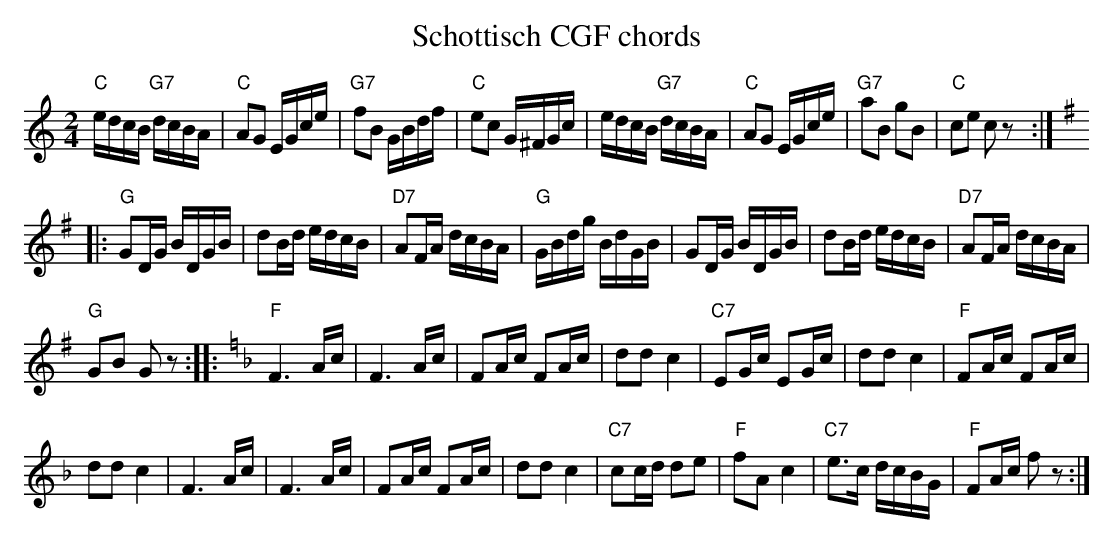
X:1
T:Schottisch CGF chords
M:2/4
L:1/16
K:Cmaj%%MIDI gchordon
"C"edcB "G7"dcBA | "C"A2G2 EGce | "G7"f2B2 GBdf | "C"e2c2 G^FGc | edcB "G7"dcBA | "C"A2G2 EGce | "G7"a2B2 g2B2 | "C"c2e2 c2z2 :: [K:Gmaj]
"G"G2DG BDGB | d2Bd edcB | "D7"A2FA dcBA | "G"GBdg BdGB | G2DG BDGB | d2Bd edcB | "D7"A2FA dcBA |
"G"G2B2 G2z2 :: [K:Fmaj] "F"F6 Ac | F6 Ac | F2Ac F2Ac | d2d2 c4 | "C7"E2Gc E2Gc | d2d2 c4 | "F"F2Ac F2Ac |
d2d2 c4 | F6 Ac | F6 Ac | F2Ac F2Ac | d2d2 c4 | "C7"c2cd d2e2 | "F"f2A2 c4 | "C7"e3c dcBG | "F"F2Ac f2 z2 :|
